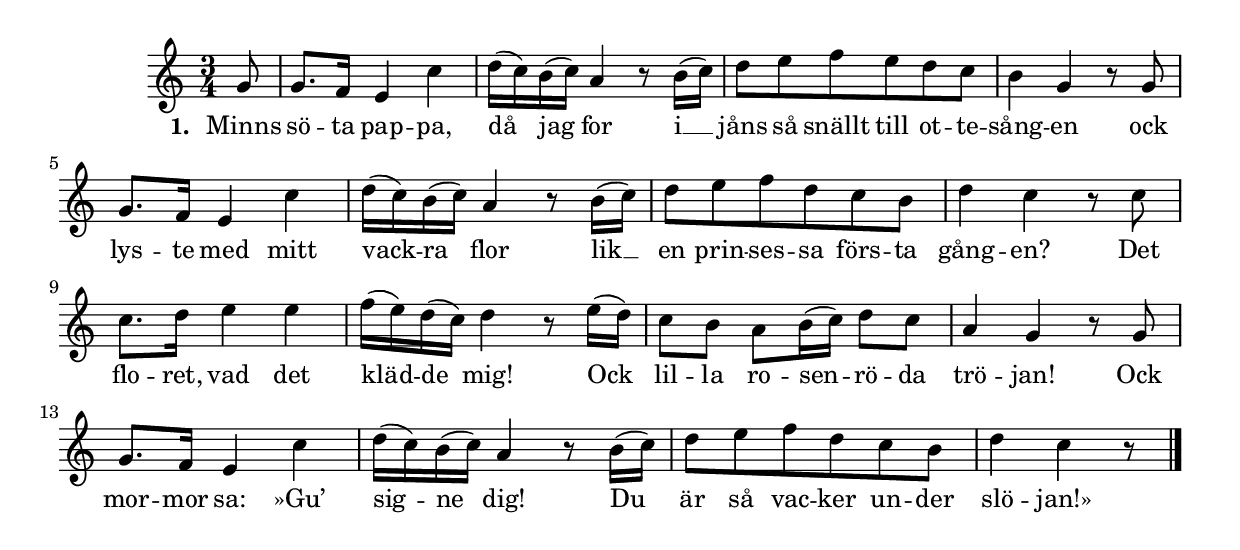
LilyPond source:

{
\time 3/4
\key c \major

 \partial 8
 g'8  | 
 g'8. f'16 e'4 c''  | 
 d''16-( c''-) b'-( c''-) a'4 r8 b'16-( c''-)  | 
 d''8 e'' f'' e'' d'' c''  | 
 b'4 g' r8 g'  | 
 g'8. f'16 e'4 c''  | 
 d''16-( c''-) b'-( c''-) a'4 r8 b'16-( c''-)  | 
 d''8 e'' f'' d'' c'' b'  | 
 d''4 c'' r8 c''  | 
 c''8. d''16 e''4 e''  | 
 f''16-( e''-) d''-( c''-) d''4 r8 e''16-( d''-)  | 
 c''8 b' a' b'16-( c''-) d''8 c''  | 
 a'4 g' r8 g'  | 
 g'8. f'16 e'4 c''  | 
 d''16-( c''-) b'-( c''-) a'4 r8 b'16-( c''-)  | 
 d''8 e'' f'' d'' c'' b'  | 
 d''4 c'' r8 \bar "|."
 }
 \addlyrics {
     \set stanza = #"1. "
     Minns sö -- ta pap -- pa, då jag for i __ jåns så snällt till ot -- te -- 
     sång -- en ock lys -- te med mitt vack --  -- ra flor lik __
     en prin -- ses -- sa förs -- ta gång -- en? Det flo -- ret, vad det kläd --  -- de mig! Ock
     lil -- la ro -- sen --  -- rö -- da trö -- jan! Ock mor -- mor sa: »Gu’
     sig --  -- ne dig! Du är så vac -- ker un -- der slö -- jan!»
}
